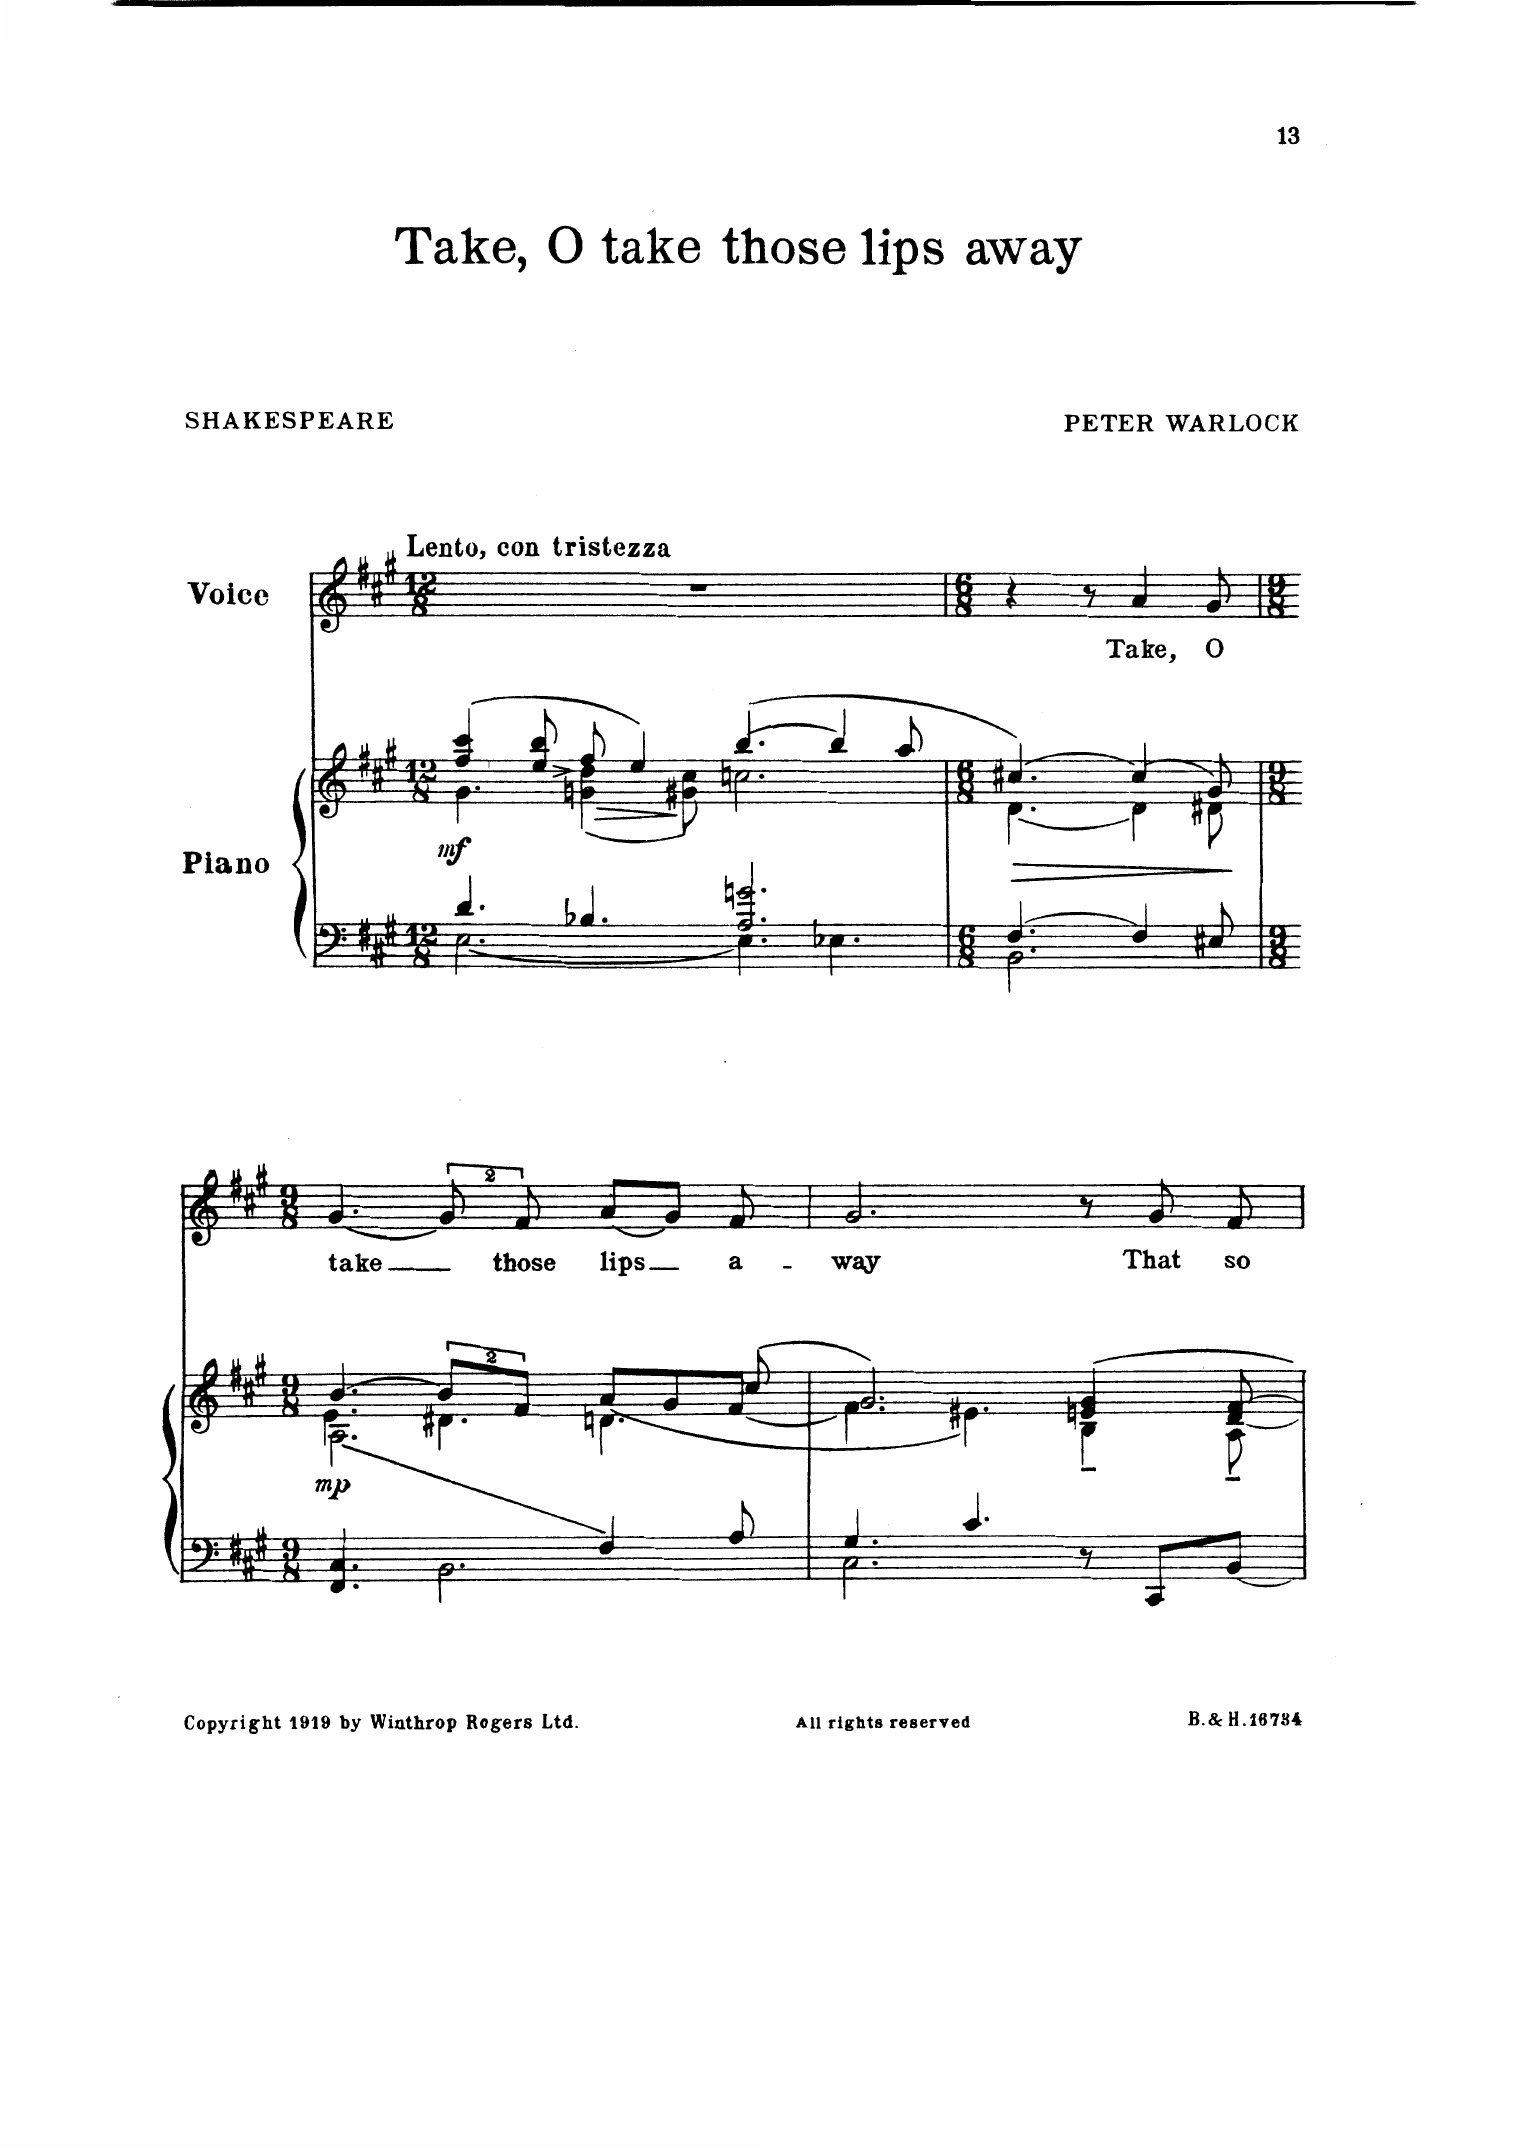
**kern	**kern	**dynam	**kern	**text
*part2	*part2	*part2	*part1	*part1
*staff3	*staff2	*staff2/3	*staff1	*staff1
*I"Piano	*	*	*I"Voice	*
*I'Pno	*	*	*	*
*clefF4	*clefG2	*	*clefG2	*
*k[f#c#g#]	*k[f#c#g#]	*	*k[f#c#g#]	*
*M12/8	*M12/8	*	*M12/8	*
=1	=1	=1	=1	=1
*^	*^	*	*	*
!	!	!	!	!	!LO:TX:a:B:t=Lento, con tristezza	!
!	!	!	!	!LO:DY:b	!	!
4.d/	[2.E\	(4ff#/ 4ccc#/	4.g#\	mf	1.r	.
.	.	8ee/ 8bb/	.	.	.	.
!	!	!	!	!LO:HP:b	!	!
4.B-X/	.	8ff#/	(4gn\^ 4dd\^	>	.	.
.	.	4ee/)	.	.	.	.
.	.	.	8g#X\ 8cc#\)	]	.	.
2.A/ 2.gn/	4.E\]	([4.bb/	2.ccn\	.	.	.
.	4.E-X\	4bb/]	.	.	.	.
.	.	8aa/	.	.	.	.
=2	=2	=2	=2	=2	=2	=2
*M6/8	*	*M6/8	*	*	*M6/8	*
!	!	!	!	!LO:HP:b	!	!
[4.F#/	2.BB\	[4.cc#X/)	[4.d\	>	4r	.
.	.	.	.	.	8r	.
4F#/]	.	(4cc#/]	4d\]	.	4a/	Take,
8E#X/	.	8g#/)	8d#X\	.	8g#/	O
*v	*v	*	*	*	*	*
*	*v	*v	*	*	*
.	.	]	.	.
=3	=3	=3	=3	=3
*M9/8	*M9/8	*	*M9/8	*
*^	*^	*	*	*
*	*	*	*^	*	*	*
*	*	*	*	*^	*	*	*
!	!	!	!	!	!	!LO:DY:b	!	!
2.ryy	4.FF#/ 4.C#/	[4.b/	4.e\	1ryy	2.A/	mp	[4.g#/	take
*	*	*Xbrackettup	*	*	*	*	*	*
.	2.BB\	16%3b/L]	4.d#X\	.	.	.	16%3g#/]	.
.	.	16%3f#/J	.	.	.	.	16%3f#/	those
4F#/	.	(<8a/L	4.dn\	.	4.ryy	.	(8a/L	lips
.	.	8g#/	.	.	.	.	8g#/J)	.
8A/	.	[<8f#/J	.	(8cc#/	.	.	8f#/	a-
*	*	*	*	*v	*v	*	*	*
=4	=4	=4	=4	=4	=4	=4	=4
4.G#/	2.C#\	4.f#\]	2.ryy	2.g#/)	.	2.g#/	-way
4.c#/	.	4.e#X\)	.	.	.	.	.
8r	4.ryy	4en/ 4g#/	4B~\	4.ryy	.	8r	.
8CC#/L	.	.	.	.	.	8g#/	That
[<8BB/J	.	[<8d/ [8f#/	8A~\	.	.	8f#/	so
*v	*v	*	*	*	*	*	*
*	*v	*v	*v	*	*	*
=	=	=	=	=
*-	*-	*-	*-	*-
